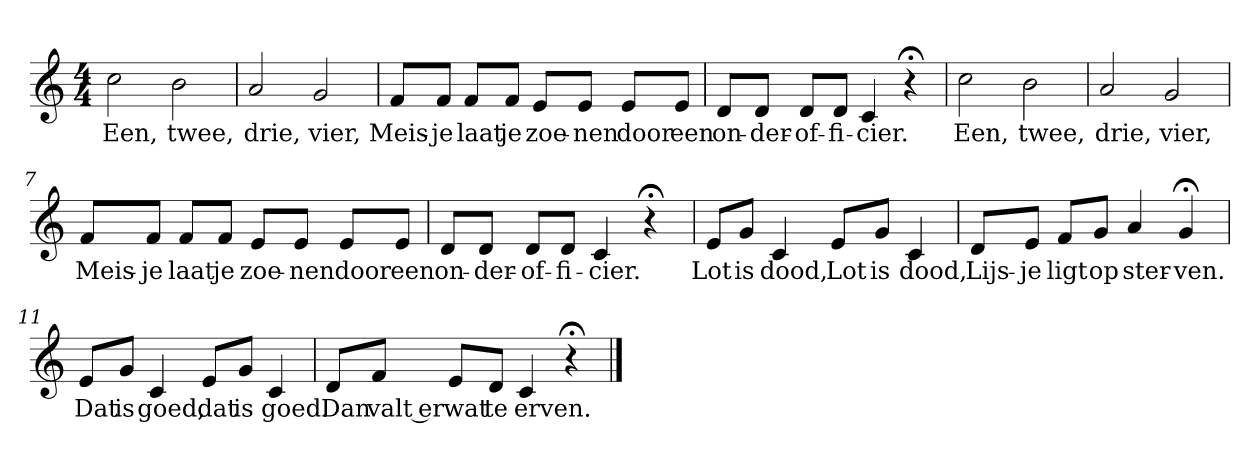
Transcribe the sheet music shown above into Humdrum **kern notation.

**kern	**text
*part1	*part1
*staff1	*staff1
*k[]	*
*C:	*
*M4/4	*
*MM120	*
=1	=1
2cc	Een,
2b	twee,
=2	=2
2a	drie,
2g	vier,
=3	=3
8fL	Meis-
8fJ	-je
8fL	laat
8fJ	je
8eL	zoe-
8eJ	-nen
8eL	door
8eJ	een
=4	=4
8dL	on-
8dJ	-der-
8dL	-of-
8dJ	-fi-
4c	-cier.
4r;<	.
=5	=5
2cc	Een,
2b	twee,
=6	=6
2a	drie,
2g	vier,
=7	=7
8fL	Meis-
8fJ	-je
8fL	laat
8fJ	je
8eL	zoe-
8eJ	-nen
8eL	door
8eJ	een
=8	=8
8dL	on-
8dJ	-der-
8dL	-of-
8dJ	-fi-
4c	-cier.
4r;<	.
=9	=9
8eL	Lot
8gJ	is
4c	dood,
8eL	Lot
8gJ	is
4c	dood,
=10	=10
8dL	Lijs-
8eJ	-je
8fL	ligt
8gJ	op
4a	ster-
4g;<	-ven.
=11	=11
8eL	Dat
8gJ	is
4c	goed,
8eL	dat
8gJ	is
4c	goed.
=12	=12
8dL	Dan
8fJ	valt er
8eL	wat
8dJ	te
4c	erven.
4r;<	.
==	==
*-	*-
